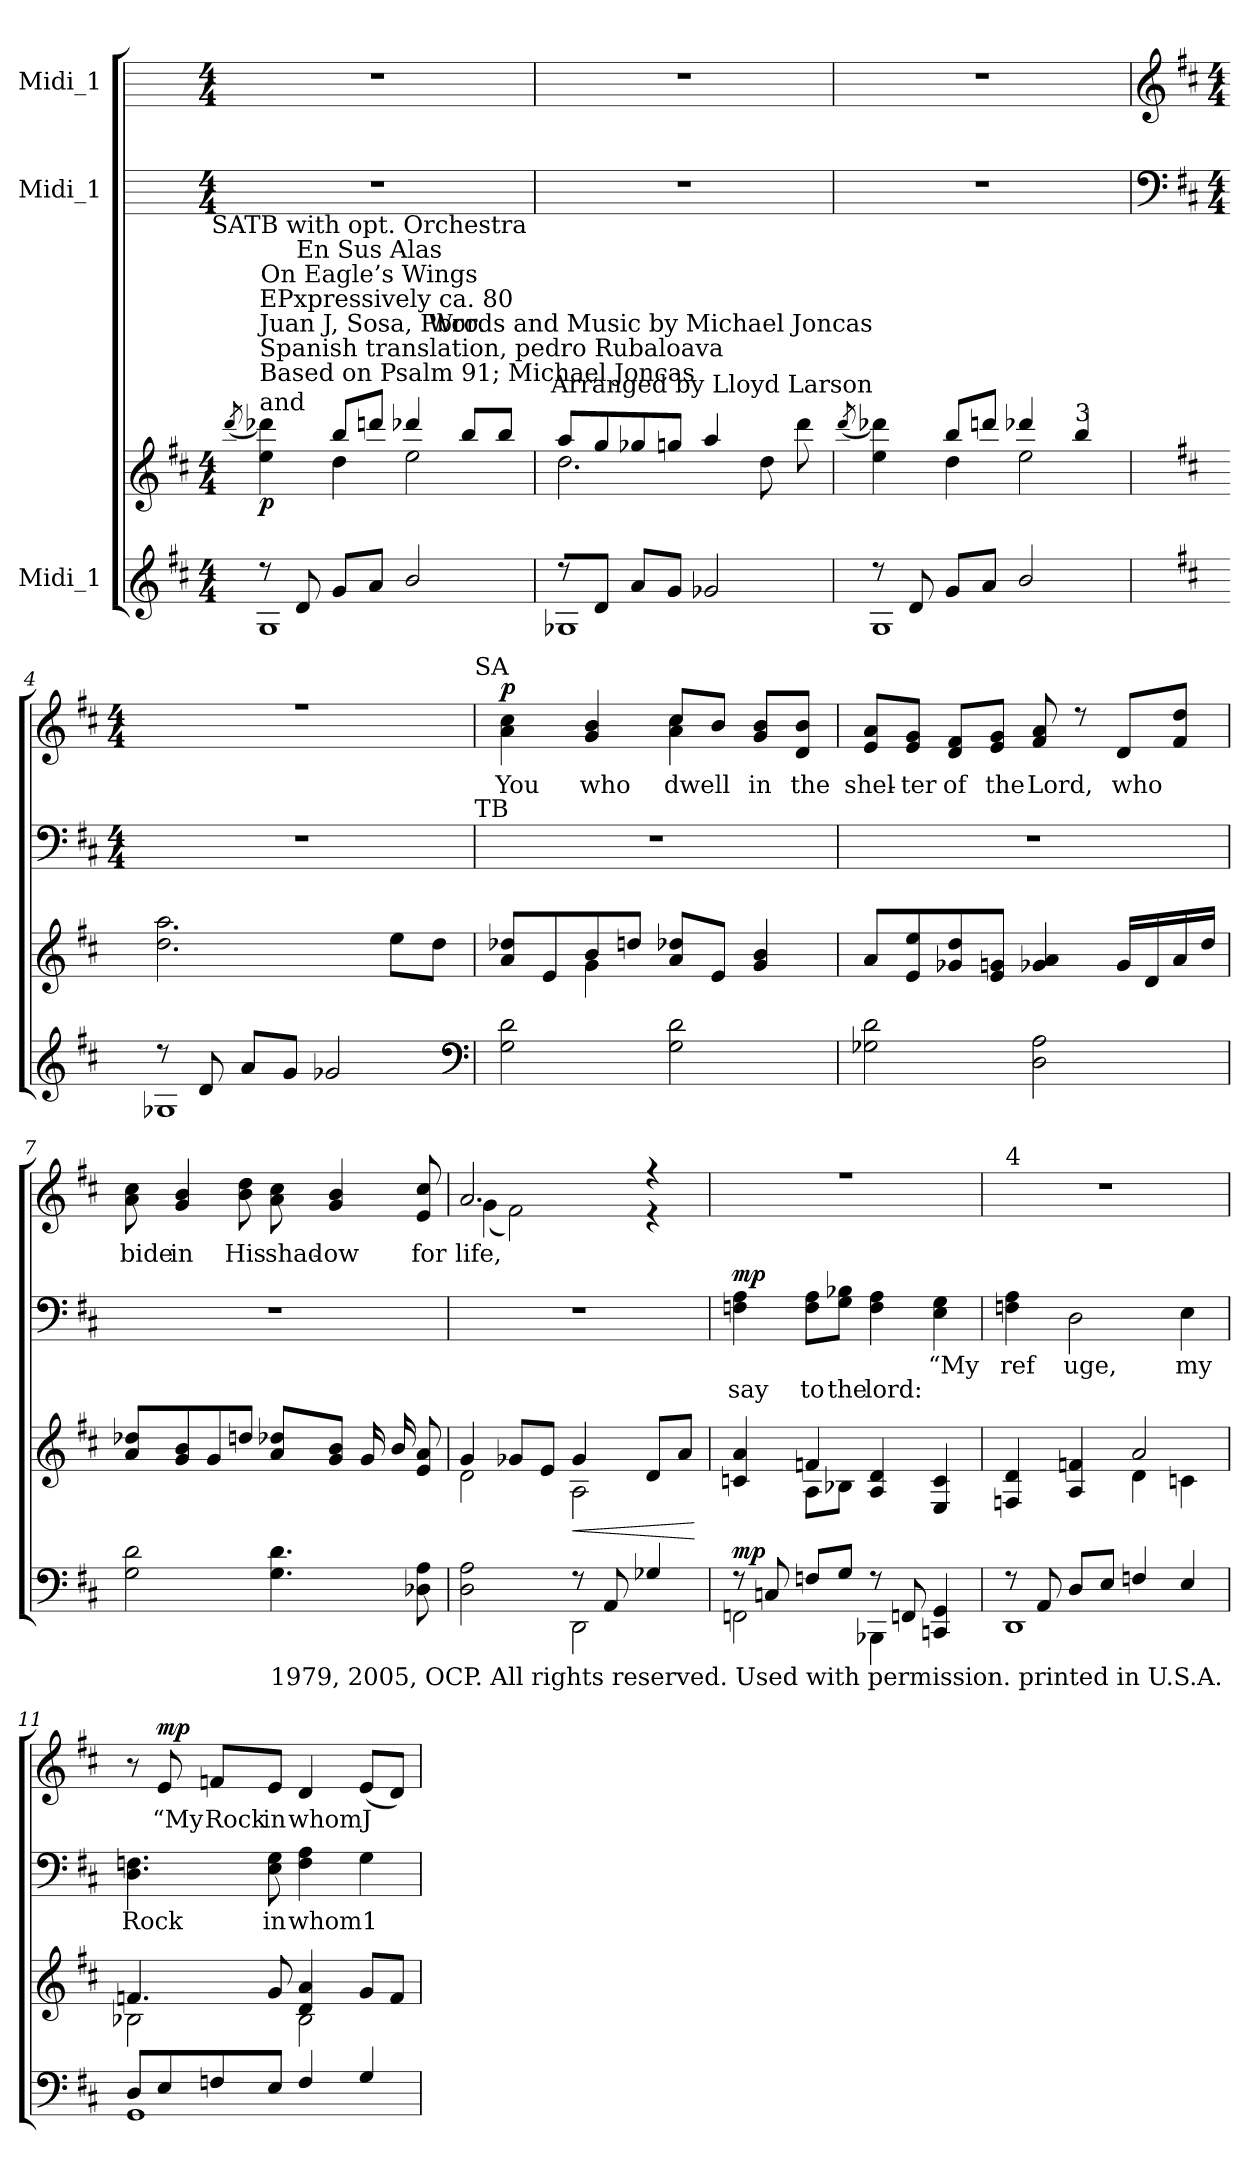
**kern	**kern	**dynam	**kern	**text	**text	**dynam	**kern	**text	**dynam
*part3	*part3	*part3	*part2	*part2	*part2	*part2	*part1	*part1	*part1
*staff4	*staff3	*staff3/4	*staff2	*staff2	*staff2	*staff2	*staff1	*staff1	*staff1
*I"Midi_1	*	*	*I"Midi_1	*	*	*	*I"Midi_1	*	*
*clefG2	*clefG2	*	*	*	*	*	*	*	*
*ITrd2c3	*ITrd2c3	*	*	*	*	*	*	*	*
*k[f#c#g#d#a#]	*k[f#c#g#d#a#]	*	*	*	*	*	*	*	*
*B:	*B:	*	*	*	*	*	*	*	*
*M4/4	*M4/4	*	*M4/4	*	*	*	*M4/4	*	*
=1	=1	=1	=1	=1	=1	=1	=1	=1	=1
.	(8qbb/	.	.	.	.	.	.	.	.
*^	*^	*	*	*	*	*	*	*	*
!	!	!LO:TX:a:t=Based on Psalm 91; Michael Joncas	!	!	!	!	!	!	!	!	!
!	!	!LO:TX:a:t=Spanish translation, pedro Rubaloava	!	!	!	!	!	!	!	!	!
!	!	!LO:TX:a:t=Juan J, Sosa, Pbro.	!	!	!	!	!	!	!	!	!
!	!	!LO:TX:a:t=and	!	!	!	!	!	!	!	!	!
!	!	!LO:TX:a:t=EPxpressively ca. 80	!	!	!	!	!	!	!	!	!
!	!	!	!	!LO:DY:b	!	!	!	!	!	!	!
8r	1E\	4cc#\ 4bb-\)	4ryy	p	1r	.	.	.	1r	.	.
8B/	.	.	.	.	.	.	.	.	.	.	.
8e/L	.	8gg#/L	4b\	.	.	.	.	.	.	.	.
!	!	!LO:TX:a:cj:t=On Eagle’s Wings	!	!	!	!	!	!	!	!	!
!	!	!LO:TX:a:cj:t=En Sus Alas	!	!	!	!	!	!	!	!	!
!	!	!LO:TX:a:cj:t=SATB with opt. Orchestra	!	!	!	!	!	!	!	!	!
8f#/J	.	8bb/J	.	.	.	.	.	.	.	.	.
2g#/	.	4bb-/	2cc#\	.	.	.	.	.	.	.	.
.	.	8gg#/L	.	.	.	.	.	.	.	.	.
.	.	8gg#/J	.	.	.	.	.	.	.	.	.
=2	=2	=2	=2	=2	=2	=2	=2	=2	=2	=2	=2
8r	1E-\	8ff#/L	2.b\	.	1r	.	.	.	1r	.	.
8B/J	.	8ee/	.	.	.	.	.	.	.	.	.
8f#/L	.	8ee-/	.	.	.	.	.	.	.	.	.
8e/J	.	8ee/J	.	.	.	.	.	.	.	.	.
2e-/	.	4ff#/	.	.	.	.	.	.	.	.	.
.	.	8b\L	4ryy	.	.	.	.	.	.	.	.
.	.	8bb\	.	.	.	.	.	.	.	.	.
=3	=3	=3	=3	=3	=3	=3	=3	=3	=3	=3	=3
.	.	(8qbb/	.	.	.	.	.	.	.	.	.
!	!	!LO:TX:a:rj:t=Arranged by Lloyd Larson	!	!	!	!	!	!	!	!	!
!	!	!LO:TX:a:rj:t=Words and Music by Michael Joncas	!	!	!	!	!	!	!	!	!
8r	1E\	4cc#\ 4bb-\)	4ryy	.	1r	.	.	.	1r	.	.
8B/	.	.	.	.	.	.	.	.	.	.	.
8e/L	.	8gg#/L	4b\	.	.	.	.	.	.	.	.
8f#/J	.	8bb/J	.	.	.	.	.	.	.	.	.
2g#/	.	4bb-/	2cc#\	.	.	.	.	.	.	.	.
!	!	!LO:TX:a:t=3	!	!	!	!	!	!	!	!	!
.	.	4gg#/	.	.	.	.	.	.	.	.	.
!!LO:LB:g=z
=4	=4	=4	=4	=4	=4	=4	=4	=4	=4	=4	=4
*	*	*	*	*	*clefF4	*	*	*	*clefG2	*	*
*	*	*	*	*	*k[f#c#]	*	*	*	*k[f#c#]	*	*
*	*	*	*	*	*D:	*	*	*	*D:	*	*
*	*	*	*	*	*M4/4	*	*	*	*M4/4	*	*
*	*	*	*	*	*	*	*	*	*^	*	*
8r	1E-\	2.b\ 2.ff#\	1ryy	.	1r	.	.	.	1r	1ryy	.	.
8B/	.	.	.	.	.	.	.	.	.	.	.	.
8f#/L	.	.	.	.	.	.	.	.	.	.	.	.
8e/J	.	.	.	.	.	.	.	.	.	.	.	.
2e-/	.	.	.	.	.	.	.	.	.	.	.	.
.	.	8cc#\L	.	.	.	.	.	.	.	.	.	.
.	.	8b\J	.	.	.	.	.	.	.	.	.	.
*clefF4	*	*	*	*	*	*	*	*	*	*	*	*
!	!	!	!	!	!	!	!	!	!LO:TX:a:t=SA	!	!	!
!	!	!	!	!	!LO:TX:a:t=TB	!	!	!	!	!	!	!
=5	=5	=5	=5	=5	=5	=5	=5	=5	=5	=5	=5	=5
!	!	!	!	!	!	!	!	!	!	!	!LO:LY:b	!LO:DY:a
2E\ 2B\	1ryy	8f#/ 8b-/L	4ryy	.	1r	.	.	.	4a\ 4cc#\	2ryy	You	p
.	.	8c#/	.	.	.	.	.	.	.	.	.	.
!	!	!	!	!	!	!	!	!	!	!	!LO:LY:b	!
.	.	8g#/	4e\	.	.	.	.	.	4g/ 4b/	.	who	.
.	.	8b/J	.	.	.	.	.	.	.	.	.	.
!	!	!	!	!	!	!	!	!	!	!	!LO:LY:b	!
2E\ 2B\	.	8f#/ 8b-/L	2ryy	.	.	.	.	.	8cc#/L	4a\ 4cc#\	dwell	.
.	.	8c#/J	.	.	.	.	.	.	8b/J	.	.	.
!	!	!	!	!	!	!	!	!	!	!	!LO:LY:b	!
.	.	4e/ 4g#/	.	.	.	.	.	.	8g/ 8b/L	4ryy	in	.
!	!	!	!	!	!	!	!	!	!	!	!LO:LY:b	!
.	.	.	.	.	.	.	.	.	8d/ 8b/J	.	the	.
=6	=6	=6	=6	=6	=6	=6	=6	=6	=6	=6	=6	=6
!	!	!	!	!	!	!	!	!	!	!	!LO:LY:b	!
2E-\ 2B\	1ryy	8f#/L	1ryy	.	1r	.	.	.	8e/ 8a/L	1ryy	shel-	.
!	!	!	!	!	!	!	!	!	!	!	!LO:LY:b	!
.	.	8c#/ 8cc#/	.	.	.	.	.	.	8e/ 8g/J	.	-ter	.
!	!	!	!	!	!	!	!	!	!	!	!LO:LY:b	!
.	.	8e-/ 8b/	.	.	.	.	.	.	8d/ 8f#/L	.	of	.
!	!	!	!	!	!	!	!	!	!	!	!LO:LY:b	!
.	.	8c#/ 8e/J	.	.	.	.	.	.	8e/ 8g/J	.	the	.
!	!	!	!	!	!	!	!	!	!	!	!LO:LY:b	!
2BB\ 2F#\	.	4e-/ 4f#/	.	.	.	.	.	.	8f#/ 8a/	.	Lord,	.
.	.	.	.	.	.	.	.	.	8r	.	.	.
!	!	!	!	!	!	!	!	!	!	!	!LO:LY:b	!
.	.	16e-/LL	.	.	.	.	.	.	8d/L	.	who	.
.	.	16B/	.	.	.	.	.	.	.	.	.	.
.	.	16f#/	.	.	.	.	.	.	8f#/ 8dd/J	.	.	.
.	.	16b/JJ	.	.	.	.	.	.	.	.	.	.
!!LO:LB:g=z	!!
=7	=7	=7	=7	=7	=7	=7	=7	=7	=7	=7	=7	=7
!	!	!	!	!	!	!	!	!	!	!	!LO:LY:b	!
2E\ 2B\	1ryy	8f#/ 8b-/L	1ryy	.	1r	.	.	.	8a\ 8cc#\	1ryy	bide	.
!	!	!	!	!	!	!	!	!	!	!	!LO:LY:b	!
.	.	8e/ 8g#/	.	.	.	.	.	.	4g/ 4b/	.	in	.
.	.	8e/	.	.	.	.	.	.	.	.	.	.
!	!	!	!	!	!	!	!	!	!	!	!LO:LY:b	!
.	.	8b/J	.	.	.	.	.	.	8b\ 8dd\	.	His	.
!LO:TX:b:t=1979, 2005, OCP. All rights reserved. Used with permission. printed in U.S.A.	!	!	!	!	!	!	!	!	!	!	!	!
!	!	!	!	!	!	!	!	!	!	!	!LO:LY:b	!
4.E\ 4.B\	.	8f#/ 8b-/L	.	.	.	.	.	.	8a\ 8cc#\	.	shad-	.
!	!	!	!	!	!	!	!	!	!	!	!LO:LY:b	!
.	.	8e/ 8g#/J	.	.	.	.	.	.	4g/ 4b/	.	-ow	.
.	.	16e/LL	.	.	.	.	.	.	.	.	.	.
.	.	16g#/	.	.	.	.	.	.	.	.	.	.
!	!	!	!	!	!	!	!	!	!	!	!LO:LY:b	!
8BB-\ 8F#\	.	8c#/ 8f#/J	.	.	.	.	.	.	8e/ 8cc#/	.	for	.
=8	=8	=8	=8	=8	=8	=8	=8	=8	=8	=8	=8	=8
!	!	!	!	!	!	!	!	!	!	!	!LO:LY:b	!
2BB\ 2F#\	2ryy	4e/	2B\	.	1r	.	.	.	2.a/	(<4g\	life,	.
.	.	8e-/L	.	.	.	.	.	.	.	2f#\)	.	.
.	.	8c#/J	.	.	.	.	.	.	.	.	.	.
!	!	!	!	!LO:HP:b	!	!	!	!	!	!	!	!
8r	2BBB\	4e-/	2F#\	<	.	.	.	.	.	.	.	.
8FF#/	.	.	.	.	.	.	.	.	.	.	.	.
4E-/	.	8B/L	.	.	.	.	.	.	4r	4r	.	.
.	.	8f#/J	.	.	.	.	.	.	.	.	.	.
*v	*v	*	*	*	*	*	*	*	*v	*v	*	*
*	*v	*v	*	*	*	*	*	*	*	*
.	.	[	.	.	.	.	.	.	.
=9	=9	=9	=9	=9	=9	=9	=9	=9	=9
*^	*^	*	*	*	*	*	*	*	*
!	!	!	!	!LO:DY:a=2	!	!	!LO:LY:b	!LO:DY:a	!	!	!
*	*	*	*	*	*	*	*	*	*^	*	*
8r	2DDn\	4An/ 4f#/	4ryy	mp	4Fn 4A	.	say	mp	1r	1ryy	.	.
8AAn/	.	.	.	.	.	.	.	.	.	.	.	.
!	!	!	!	!	!	!	!LO:LY:b	!	!	!	!	!
8Dn/L	.	4dn/	8F#\L	.	8F 8AL	.	to	.	.	.	.	.
!	!	!	!	!	!	!	!LO:LY:b	!	!	!	!	!
8E/J	.	.	8Gn\J	.	8G 8B-XJ	.	the	.	.	.	.	.
!	!	!	!	!	!	!	!LO:LY:b	!	!	!	!	!
8r	4GGGn\	4F#/ 4B/	2ryy	.	4F 4A	.	lord:	.	.	.	.	.
8DDn/	.	.	.	.	.	.	.	.	.	.	.	.
!	!	!	!	!	!	!LO:LY:b	!	!	!	!	!	!
4AAAn/ 4EE/	4ryy	4C#/ 4A/	.	.	4E 4G	“My	.	.	.	.	.	.
*	*	*	*	*	*	*	*	*	*v	*v	*	*
!!LO:LB:g=z
=10	=10	=10	=10	=10	=10	=10	=10	=10	=10	=10	=10
!	!	!	!	!	!	!	!	!	!LO:TX:a:t=4	!	!
!	!	!	!	!	!	!LO:LY:b	!	!	!	!	!
8r	1BBB\	4Dn/ 4B/	2ryy	.	4Fn 4A	ref	.	.	1r	.	.
8FF#/	.	.	.	.	.	.	.	.	.	.	.
!	!	!	!	!	!	!LO:LY:b	!	!	!	!	!
8BB/L	.	4F#/ 4dn/	.	.	2D	uge,	.	.	.	.	.
8C#/J	.	.	.	.	.	.	.	.	.	.	.
4Dn/	.	2f#/	4B\	.	.	.	.	.	.	.	.
!	!	!	!	!	!	!LO:LY:b	!	!	!	!	!
4C#/	.	.	4An\	.	4E	my	.	.	.	.	.
=11	=11	=11	=11	=11	=11	=11	=11	=11	=11	=11	=11
!	!	!	!	!	!	!LO:LY:b	!	!	!	!	!
8BB/L	1EE\	4.dn/	2Gn\	.	4.D 4.Fn	Rock	.	.	8r	.	.
!	!	!	!	!	!	!	!	!	!	!LO:LY:b	!LO:DY:a
8C#/	.	.	.	.	.	.	.	.	8e	“My	mp
!	!	!	!	!	!	!	!	!	!	!LO:LY:b	!
8Dn/	.	.	.	.	.	.	.	.	8fnL	Rock	.
!	!	!	!	!	!	!LO:LY:b	!	!	!	!LO:LY:b	!
8C#/J	.	8e/	.	.	8E 8G	in	.	.	8eJ	in	.
!	!	!	!	!	!	!LO:LY:b	!	!	!	!LO:LY:b	!
4D/	.	4B/ 4f#/	2G\	.	4F 4A	whom	.	.	4d	whom	.
!	!	!	!	!	!	!LO:LY:b	!	!	!	!LO:LY:b	!
4E/	.	8e/L	.	.	4G	1	.	.	(<8eL	J	.
.	.	8d/J	.	.	.	.	.	.	8dJ)	.	.
*v	*v	*	*	*	*	*	*	*	*	*	*
*	*v	*v	*	*	*	*	*	*	*	*
=	=	=	=	=	=	=	=	=	=
*-	*-	*-	*-	*-	*-	*-	*-	*-	*-
